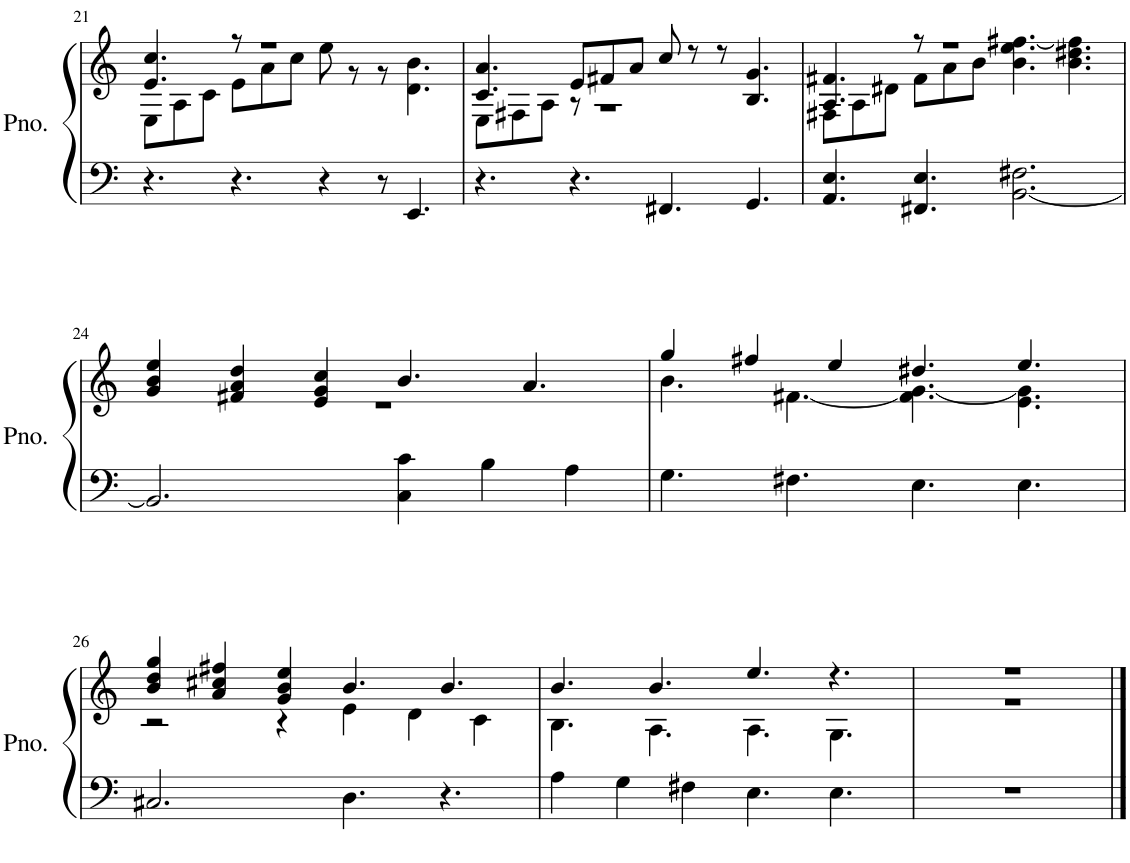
**kern	**kern	**kern
*part2	*part2	*part1
*staff3	*staff2	*staff1
*I"Piano	*	*I"Flute
*I'Pno.	*	*I'Fl.
!!LO:PB:g=z
*clefF4	*clefG2	*clefG2
*Trd7c12	*Trd7c12	*
*k[]	*k[]	*k[]
*M12/8	*M12/8	*M12/8
=21	=21	=21
*	*^	*
4.r	4.e/ 4.cc/	8E\L	1.r
.	.	8A\	.
.	.	8c\J	.
4.r	8r	8e\L	.
.	1r	8a\	.
.	.	8cc\J	.
4r	.	8ee\	.
.	.	8r	.
8r	.	8r	.
4.EE/	.	4.d\ 4.b\	.
=22	=22	=22	=22
4.r	4.c/ 4.a/	8E\L	1.r
.	.	8F#X\	.
.	.	8A\J	.
4.r	8e/L	8r	.
.	8f#X/	1r	.
.	8a/J	.	.
4.FF#X/	8cc/	.	.
.	8r	.	.
.	8r	.	.
4.GG/	4.B/ 4.g/	.	.
=23	=23	=23	=23
4.AA/ 4.E/	4.A/ 4.f#X/	8F#X\L	1.r
.	.	8A\	.
.	.	8d#X\J	.
4.FF#X/ 4.E/	8r	8f#\L	.
.	1r	8a\	.
.	.	8b\J	.
[2.BB\ 2.F#X\	.	4.b\ 4.ee\ [4.ff#X\	.
.	.	4.b\ 4.dd#X\ 4.ff#\]	.
!!LO:LB:g=z
=24	=24	=24	=24
2.BB/]	4g/ 4b/ 4ee/	1.r	1.r
.	4f#X/ 4a/ 4dd/	.	.
.	4e/ 4g/ 4cc/	.	.
4C\ 4c\	4.b/	.	.
4B\	.	.	.
.	4.a/	.	.
4A\	.	.	.
=25	=25	=25	=25
4.G\	4gg/	4.b\	1.r
.	4ff#X/	.	.
4.F#X\	.	[4.f#X\	.
.	4ee/	.	.
4.E\	4.dd#X/	4.f#\] [4.g\	.
4.E\	4.ee/	4.e\ 4.g\]	.
!!LO:LB:g=z
=26	=26	=26	=26
2.C#X/	4b/ 4dd/ 4gg/	2r	1.r
.	4a/ 4cc#X/ 4ff#X/	.	.
.	4g/ 4b/ 4ee/	4r	.
4.D\	4.b/	4e\	.
.	.	4d\	.
4.r	4.b/	.	.
.	.	4c\	.
=27	=27	=27	=27
4A\	4.b/	4.B\	1.r
4G\	.	.	.
.	4.b/	4.A\	.
4F#X\	.	.	.
4.E\	4.ee/	4.A\	.
4.E\	4.r	4.G\	.
=28	=28	=28	=28
1.r	1.r	1.r	1.r
*	*v	*v	*
==	==	==
*-	*-	*-
